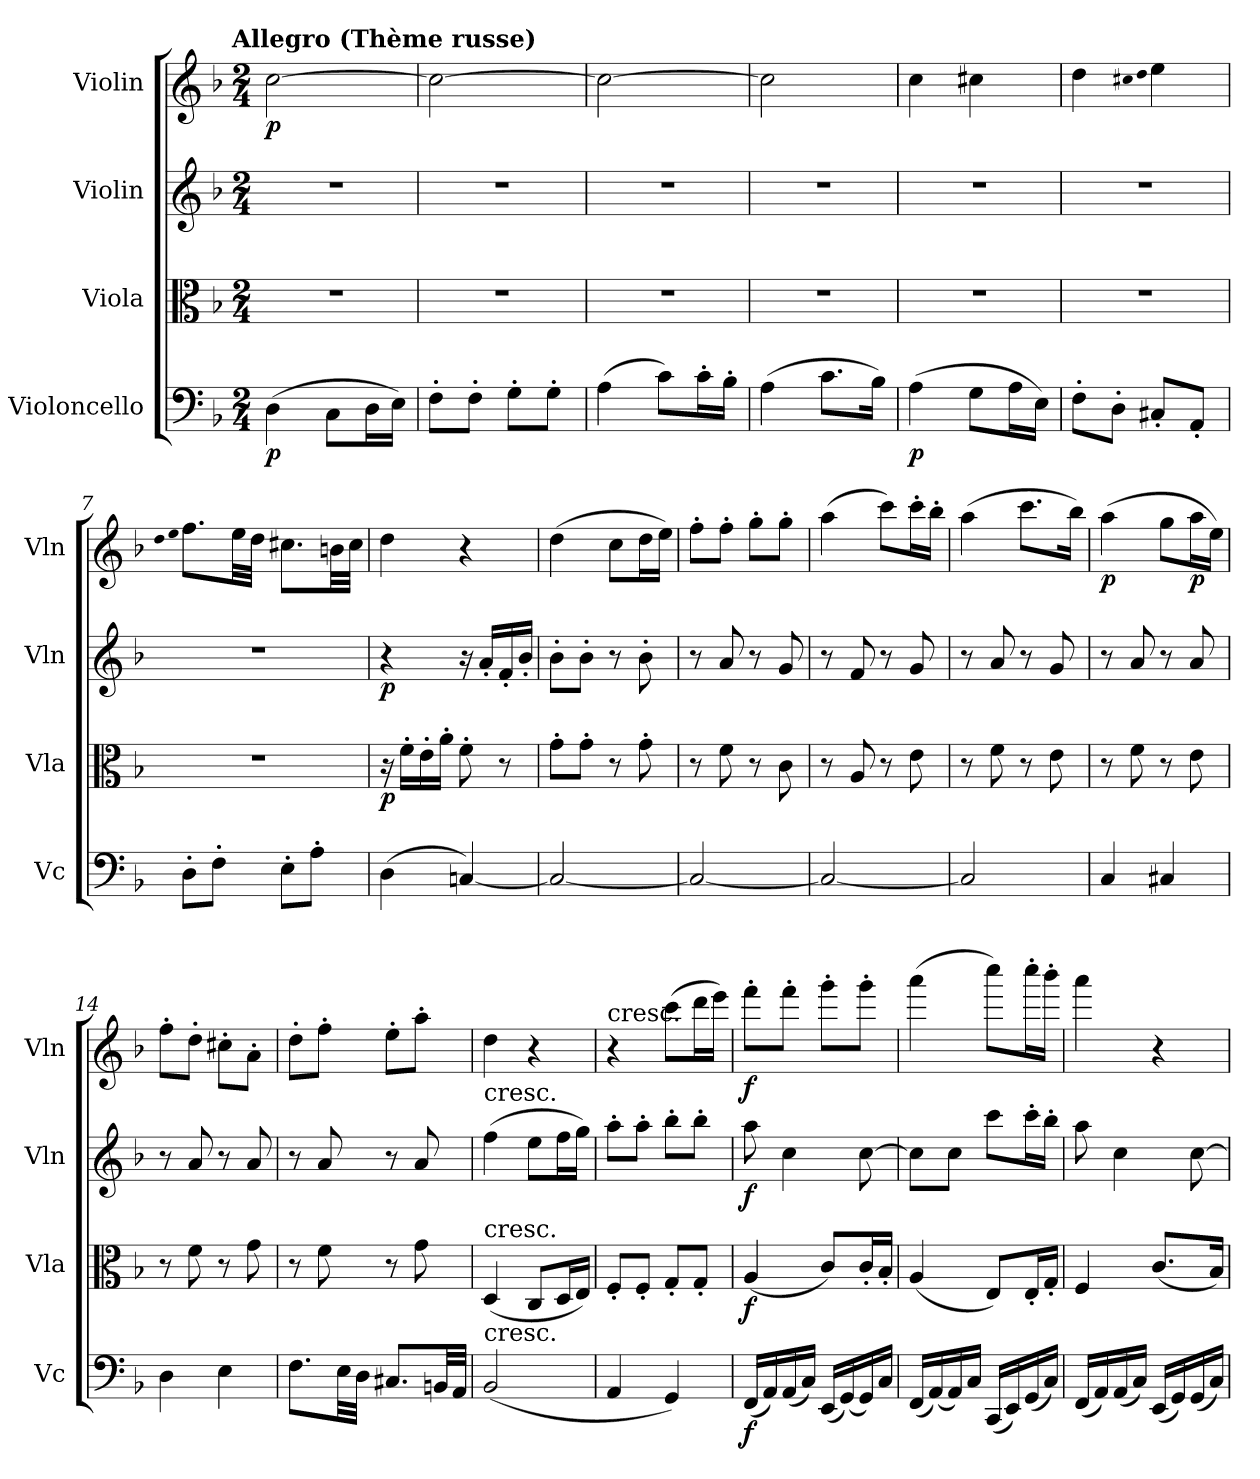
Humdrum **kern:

**kern	**dynam	**kern	**dynam	**kern	**dynam	**kern	**dynam
*part4	*part4	*part3	*part3	*part2	*part2	*part1	*part1
*staff4	*staff4	*staff3	*staff3	*staff2	*staff2	*staff1	*staff1
*I"Violoncello	*	*I"Viola	*	*I"Violin	*	*I"Violin	*
*I'Vc	*	*I'Vla	*	*I'Vln	*	*I'Vln	*
*clefF4	*	*clefC3	*	*clefG2	*	*clefG2	*
*k[b-]	*	*k[b-]	*	*k[b-]	*	*k[b-]	*
*F:	*	*F:	*	*F:	*	*F:	*
!!LO:TX:omd:t=Allegro (Thème russe)
*M2/4	*	*M2/4	*	*M2/4	*	*M2/4	*
*MM120	*	*MM120	*	*MM120	*	*MM120	*
=1	=1	=1	=1	=1	=1	=1	=1
(4D\	p	2r	.	2r	.	[2cc\	p
8C\L	.	.	.	.	.	.	.
16D\L	.	.	.	.	.	.	.
16E\JJ)	.	.	.	.	.	.	.
=2	=2	=2	=2	=2	=2	=2	=2
8F'\L	.	2r	.	2r	.	2cc\_	.
8F'\J	.	.	.	.	.	.	.
8G'\L	.	.	.	.	.	.	.
8G'\J	.	.	.	.	.	.	.
=3	=3	=3	=3	=3	=3	=3	=3
(4A\	.	2r	.	2r	.	2cc\_	.
8c\L)	.	.	.	.	.	.	.
16c'\L	.	.	.	.	.	.	.
16B-'\JJ	.	.	.	.	.	.	.
=4	=4	=4	=4	=4	=4	=4	=4
(4A\	.	2r	.	2r	.	2cc\]	.
8.c\L	.	.	.	.	.	.	.
16B-\Jk)	.	.	.	.	.	.	.
=5	=5	=5	=5	=5	=5	=5	=5
(4A\	p	2r	.	2r	.	4cc\	.
8G\L	.	.	.	.	.	4cc#X\	.
16A\L	.	.	.	.	.	.	.
16E\JJ)	.	.	.	.	.	.	.
=6	=6	=6	=6	=6	=6	=6	=6
8F'\L	.	2r	.	2r	.	4dd\	.
8D'\J	.	.	.	.	.	.	.
.	.	.	.	.	.	qcc#X	.
.	.	.	.	.	.	qdd	.
8C#X'/L	.	.	.	.	.	4ee\	.
8AA'/J	.	.	.	.	.	.	.
=7	=7	=7	=7	=7	=7	=7	=7
.	.	.	.	.	.	qdd	.
.	.	.	.	.	.	qee	.
8D'\L	.	2r	.	2r	.	8.ff\L	.
8F'\J	.	.	.	.	.	.	.
.	.	.	.	.	.	32ee\LL	.
.	.	.	.	.	.	32dd\JJJ	.
8E'\L	.	.	.	.	.	8.cc#X\L	.
8A'\J	.	.	.	.	.	.	.
.	.	.	.	.	.	32bn\LL	.
.	.	.	.	.	.	32cc#\JJJ	.
=8	=8	=8	=8	=8	=8	=8	=8
(4D\	.	16r	p	4r	p	4dd\	.
.	.	16f'\LL	.	.	.	.	.
.	.	16e'\	.	.	.	.	.
.	.	16a'\JJ	.	.	.	.	.
[4Cn/)	.	8f'\	.	16r	.	4r	.
.	.	.	.	16a'/LL	.	.	.
.	.	8r	.	16f'/	.	.	.
.	.	.	.	16b-'/JJ	.	.	.
=9	=9	=9	=9	=9	=9	=9	=9
2C/_	.	8g'\L	.	8b-'\L	.	(4dd\	.
.	.	8g'\J	.	8b-'\J	.	.	.
.	.	8r	.	8r	.	8cc\L	.
.	.	8g'\	.	8b-'\	.	16dd\L	.
.	.	.	.	.	.	16ee\JJ)	.
=10	=10	=10	=10	=10	=10	=10	=10
2C/_	.	8r	.	8r	.	8ff'\L	.
.	.	8f\	.	8a/	.	8ff'\J	.
.	.	8r	.	8r	.	8gg'\L	.
.	.	8c\	.	8g/	.	8gg'\J	.
=11	=11	=11	=11	=11	=11	=11	=11
2C/_	.	8r	.	8r	.	(4aa\	.
.	.	8A/	.	8f/	.	.	.
.	.	8r	.	8r	.	8ccc\L)	.
.	.	8e\	.	8g/	.	16ccc'\L	.
.	.	.	.	.	.	16bb-'\JJ	.
=12	=12	=12	=12	=12	=12	=12	=12
2C/]	.	8r	.	8r	.	(4aa\	.
.	.	8f\	.	8a/	.	.	.
.	.	8r	.	8r	.	8.ccc\L	.
.	.	8e\	.	8g/	.	.	.
.	.	.	.	.	.	16bb-\Jk)	.
=13	=13	=13	=13	=13	=13	=13	=13
4C/	.	8r	.	8r	.	(4aa\	p
.	.	8f\	.	8a/	.	.	.
4C#X/	.	8r	.	8r	.	8gg\L	.
.	.	8e\	.	8a/	.	16aa\L	p
.	.	.	.	.	.	16ee\JJ)	.
=14	=14	=14	=14	=14	=14	=14	=14
4D\	.	8r	.	8r	.	8ff'\L	.
.	.	8f\	.	8a/	.	8dd'\J	.
4E\	.	8r	.	8r	.	8cc#X'\L	.
.	.	8g\	.	8a/	.	8a'\J	.
=15	=15	=15	=15	=15	=15	=15	=15
8.F\L	.	8r	.	8r	.	8dd'\L	.
.	.	8f\	.	8a/	.	8ff'\J	.
32E\LL	.	.	.	.	.	.	.
32D\JJJ	.	.	.	.	.	.	.
8.C#X/L	.	8r	.	8r	.	8ee'\L	.
.	.	8g\	.	8a/	.	8aa'\J	.
32BBn/LL	.	.	.	.	.	.	.
32AA/JJJ	.	.	.	.	.	.	.
=16	=16	=16	=16	=16	=16	=16	=16
!	!	!	!	!LO:TX:t=cresc.	!	!	!
!	!	!LO:TX:t=cresc.	!	!	!	!	!
!LO:TX:t=cresc.	!	!	!	!	!	!	!
(2BB-/	.	(4D/	.	(4ff\	.	4dd\	.
.	.	8C/L	.	8ee\L	.	4r	.
.	.	16D/L	.	16ff\L	.	.	.
.	.	16E/JJ)	.	16gg\JJ)	.	.	.
=17	=17	=17	=17	=17	=17	=17	=17
!	!	!	!	!	!	!LO:TX:t=cresc.	!
4AA/	.	8F'/L	.	8aa'\L	.	4r	.
.	.	8F'/J	.	8aa'\J	.	.	.
4GG/)	.	8G'/L	.	8bb-'\L	.	(8ccc\L	.
.	.	8G'/J	.	8bb-'\J	.	16ddd\L	.
.	.	.	.	.	.	16eee\JJ)	.
=18	=18	=18	=18	=18	=18	=18	=18
(16FF/LL	f	(4A/	f	8aa\	f	8fff'\L	f
16AA/)	.	.	.	.	.	.	.
(16AA/	.	.	.	4cc\	.	8fff'\J	.
16C/JJ)	.	.	.	.	.	.	.
(16EE/LL	.	8c/L)	.	.	.	8ggg'\L	.
(16GG/)	.	.	.	.	.	.	.
16GG/)	.	16c'/L	.	[8cc\	.	8ggg'\J	.
16C/JJ	.	16B-'/JJ	.	.	.	.	.
=19	=19	=19	=19	=19	=19	=19	=19
(16FF/LL	.	(4A/	.	8cc\L]	.	(4aaa\	.
(16AA/)	.	.	.	.	.	.	.
16AA/)	.	.	.	8cc\J	.	.	.
16C/JJ	.	.	.	.	.	.	.
(16CC/LL	.	8E/L)	.	8ccc\L	.	8cccc\L)	.
16EE/)	.	.	.	.	.	.	.
(16GG/	.	16E'/L	.	16ccc'\L	.	16cccc'\L	.
16C/JJ)	.	16G'/JJ	.	16bb-'\JJ	.	16bbb-'\JJ	.
=20	=20	=20	=20	=20	=20	=20	=20
(16FF/LL	.	4F/	.	8aa\	.	4aaa\	.
16AA/)	.	.	.	.	.	.	.
(16AA/	.	.	.	4cc\	.	.	.
16C/JJ)	.	.	.	.	.	.	.
(16EE/LL	.	(8.c/L	.	.	.	4r	.
16GG/)	.	.	.	.	.	.	.
(16GG/	.	.	.	[8cc\	.	.	.
16C/JJ)	.	16B-/Jk)	.	.	.	.	.
=	=	=	=	=	=	=	=
*-	*-	*-	*-	*-	*-	*-	*-
